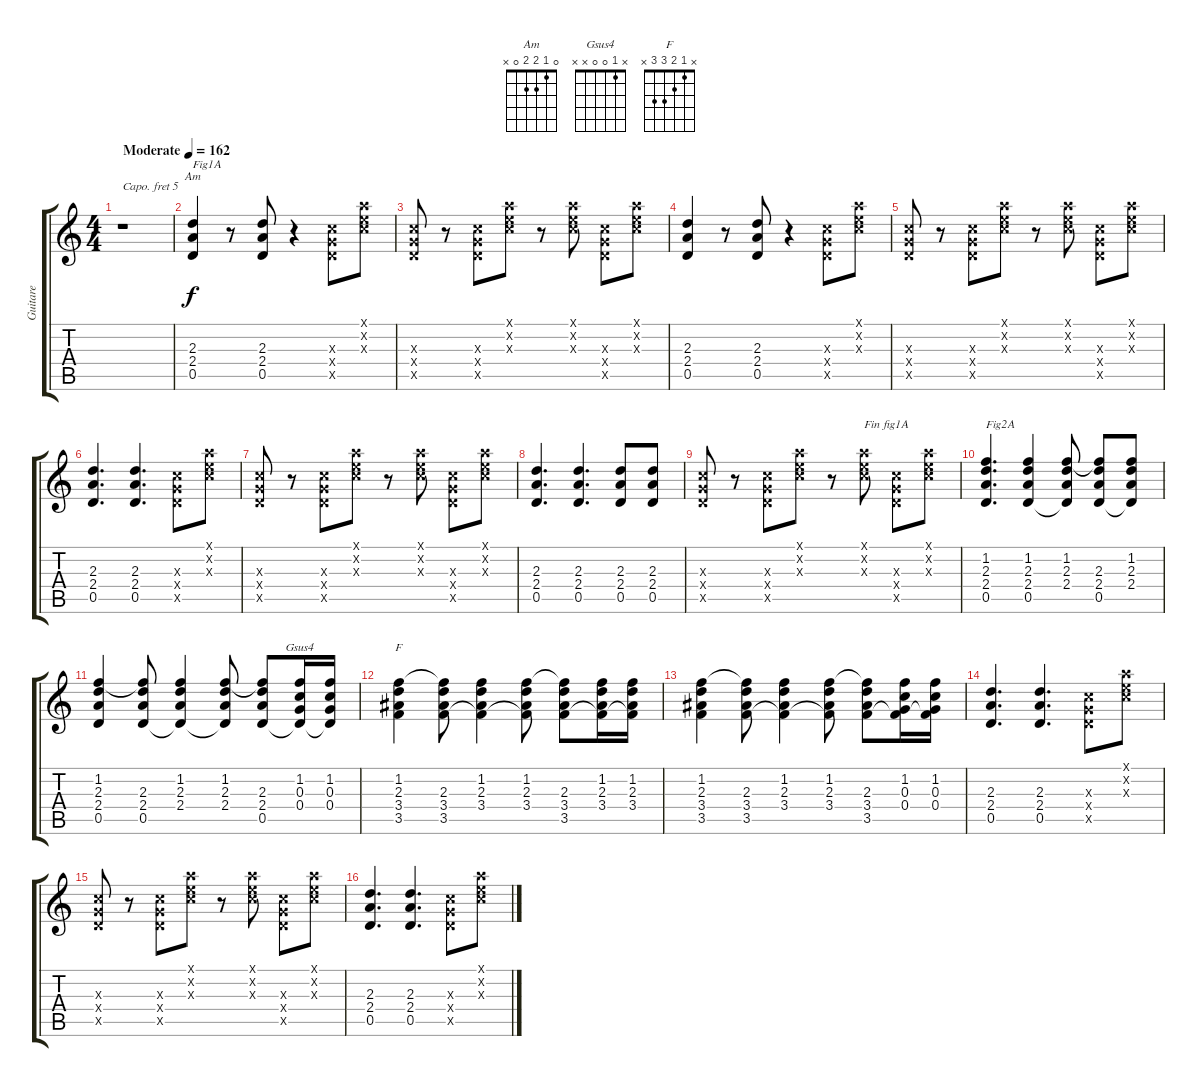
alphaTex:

\track ("Guitare" "Guitare") {instrument acousticguitarsteel}
\staff {score tabs}
\capo 5
\tuning (E4 B3 G3 D3 A2 E2) {hide}
\chord ("Am" 0 1 2 2 0 x)
\chord ("Gsus4" x 1 0 0 x x)
\chord ("F" x 1 2 3 3 x)
\ts (4 4)
\tempo (162 "Moderate")
\clef g2
\ks c
r.1{dy f instrument acousticguitarsteel} |
(2.3 2.4 0.5).4{ch "Am" txt "Fig1A"} r.8 (2.3 2.4 0.5).8 r.4 (0.3{x} 0.4{x} 0.5{x}).8 (0.1{x} 0.2{x} 0.3{x}).8 |
(0.3{x} 0.4{x} 0.5{x}).8 r.8 (0.3{x} 0.4{x} 0.5{x}).8 (0.1{x} 0.2{x} 0.3{x}).8 r.8 (0.1{x} 0.2{x} 0.3{x}).8 (0.3{x} 0.4{x} 0.5{x}).8 (0.1{x} 0.2{x} 0.3{x}).8 |
(2.3 2.4 0.5).4 r.8 (2.3 2.4 0.5).8 r.4 (0.3{x} 0.4{x} 0.5{x}).8 (0.1{x} 0.2{x} 0.3{x}).8 |
(0.3{x} 0.4{x} 0.5{x}).8 r.8 (0.3{x} 0.4{x} 0.5{x}).8 (0.1{x} 0.2{x} 0.3{x}).8 r.8 (0.1{x} 0.2{x} 0.3{x}).8 (0.3{x} 0.4{x} 0.5{x}).8 (0.1{x} 0.2{x} 0.3{x}).8 |
(2.3 2.4 0.5).4{d} (2.3 2.4 0.5).4{d} (0.3{x} 0.4{x} 0.5{x}).8 (0.1{x} 0.2{x} 0.3{x}).8 |
(0.3{x} 0.4{x} 0.5{x}).8 r.8 (0.3{x} 0.4{x} 0.5{x}).8 (0.1{x} 0.2{x} 0.3{x}).8 r.8 (0.1{x} 0.2{x} 0.3{x}).8 (0.3{x} 0.4{x} 0.5{x}).8 (0.1{x} 0.2{x} 0.3{x}).8 |
(2.3 2.4 0.5).4{d} (2.3 2.4 0.5).4{d} (2.3 2.4 0.5).8 (2.3 2.4 0.5).8 |
(0.3{x} 0.4{x} 0.5{x}).8 r.8 (0.3{x} 0.4{x} 0.5{x}).8 (0.1{x} 0.2{x} 0.3{x}).8 r.8 (0.1{x} 0.2{x} 0.3{x}).8{txt "Fin fig1A"} (0.3{x} 0.4{x} 0.5{x}).8 (0.1{x} 0.2{x} 0.3{x}).8 |
(1.2 2.3 2.4 0.5).4{d txt "Fig2A"} (1.2 2.3 2.4 0.5).4 (1.2 2.3 2.4 0.5{t}).8 (1.2{t} 2.3 2.4 0.5).8 (1.2 2.3 2.4 0.5{t}).8 |
(1.2 2.3 2.4 0.5).4 (1.2{t} 2.3 2.4 0.5).8 (1.2 2.3 2.4 0.5{t}).4 (1.2 2.3 2.4 0.5{t}).8 (1.2{t} 2.3 2.4 0.5).8 (1.2 0.3 0.4 0.5{t}).16{ch "Gsus4"} (1.2 0.3 0.4 0.5{t}).16 |
(1.2 2.3 3.4 3.5).4{ch "F"} (1.2{t} 2.3 3.4 3.5).8 (1.2 2.3 3.4 3.5{t}).4 (1.2 2.3 3.4 3.5{t}).8 (1.2{t} 2.3 3.4 3.5).8 (1.2 2.3 3.4 3.5{t}).16 (1.2 2.3 3.4 3.5{t}).16 |
(1.2 2.3 3.4 3.5).4 (1.2{t} 2.3 3.4 3.5).8 (1.2 2.3 3.4 3.5{t}).4 (1.2 2.3 3.4 3.5{t}).8 (1.2{t} 2.3 3.4 3.5).8 (1.2 0.3 0.4 3.5{t}).16 (1.2 0.3 0.4 3.5{t}).16 |
(2.3 2.4 0.5).4{d} (2.3 2.4 0.5).4{d} (0.3{x} 0.4{x} 0.5{x}).8 (0.1{x} 0.2{x} 0.3{x}).8 |
(0.3{x} 0.4{x} 0.5{x}).8 r.8 (0.3{x} 0.4{x} 0.5{x}).8 (0.1{x} 0.2{x} 0.3{x}).8 r.8 (0.1{x} 0.2{x} 0.3{x}).8 (0.3{x} 0.4{x} 0.5{x}).8 (0.1{x} 0.2{x} 0.3{x}).8 |
(2.3 2.4 0.5).4{d} (2.3 2.4 0.5).4{d} (0.3{x} 0.4{x} 0.5{x}).8 (0.1{x} 0.2{x} 0.3{x}).8
